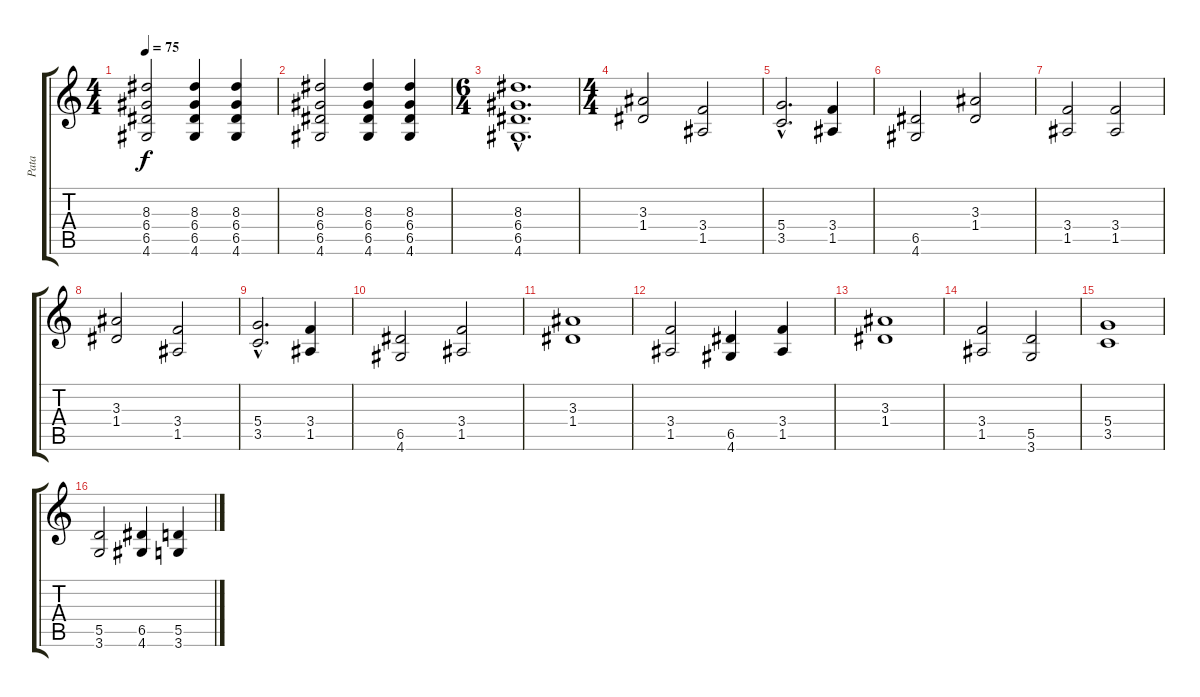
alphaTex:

\track ("Pata" "Pata") {instrument distortionguitar}
\staff {score tabs}
\tuning (E4 B3 G3 D3 A2 E2) {hide}
\ts (4 4)
\tempo 75
\clef g2
\ks c
(8.3 6.4 6.5 4.6).2{dy f instrument distortionguitar} (8.3 6.4 6.5 4.6).4 (8.3 6.4 6.5 4.6).4 |
(8.3 6.4 6.5 4.6).2 (8.3 6.4 6.5 4.6).4 (8.3 6.4 6.5 4.6).4 |
\ts (6 4)
(8.3{hac} 6.4{hac} 6.5{hac} 4.6{hac}).1{d} |
\ts (4 4)
(3.3 1.4).2 (3.4 1.5).2 |
(5.4{hac} 3.5{hac}).2{d} (3.4 1.5).4 |
(6.5 4.6).2 (3.3 1.4).2 |
(3.4 1.5).2 (3.4 1.5).2 |
(3.3 1.4).2 (3.4 1.5).2 |
(5.4{hac} 3.5{hac}).2{d} (3.4 1.5).4 |
(6.5 4.6).2 (3.4 1.5).2 |
(3.3 1.4).1 |
(3.4 1.5).2 (6.5 4.6).4 (3.4 1.5).4 |
(3.3 1.4).1 |
(3.4 1.5).2 (5.5 3.6).2 |
(5.4 3.5).1 |
(5.5 3.6).2 (6.5 4.6).4 (5.5 3.6).4
